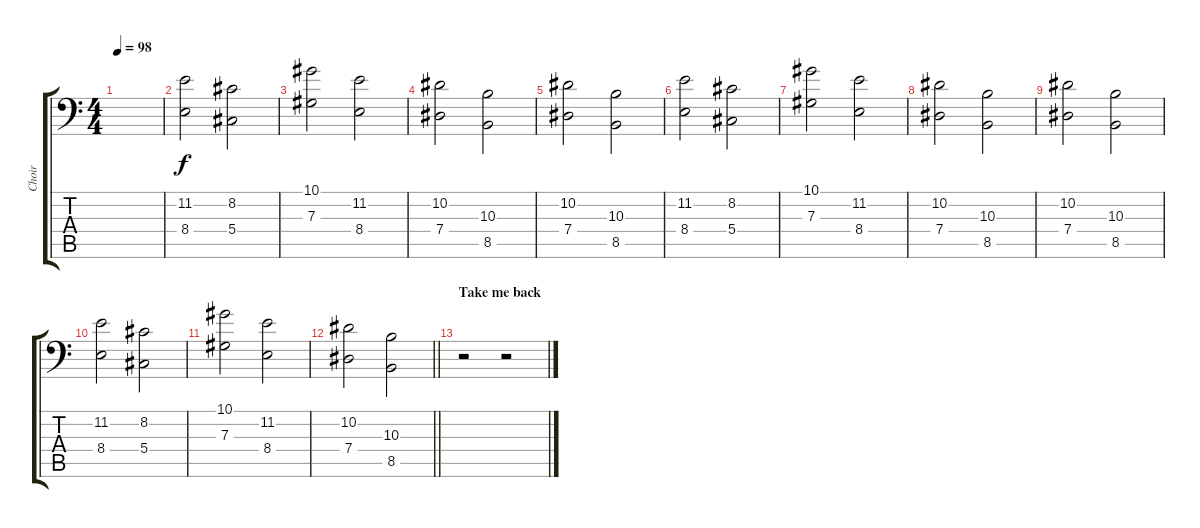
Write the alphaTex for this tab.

\track ("Choir" "Choir") {instrument pad4choir}
\staff {score tabs}
\tuning (Bb3 F3 Db3 Ab2 Eb2 Ab1) {hide}
\ts (4 4)
\tempo 98
\clef f4
\ks c
|
(11.2 8.4).2 (8.2 5.4).2 |
(10.1 7.3).2 (11.2 8.4).2 |
(10.2 7.4).2 (10.3 8.5).2 |
(10.2 7.4).2 (10.3 8.5).2 |
(11.2 8.4).2 (8.2 5.4).2 |
(10.1 7.3).2 (11.2 8.4).2 |
(10.2 7.4).2 (10.3 8.5).2 |
(10.2 7.4).2 (10.3 8.5).2 |
(11.2 8.4).2 (8.2 5.4).2 |
(10.1 7.3).2 (11.2 8.4).2 |
\barLineRight lightlight
(10.2 7.4).2 (10.3 8.5).2 |
\section ("" "Take me back")
r.2 r.2
